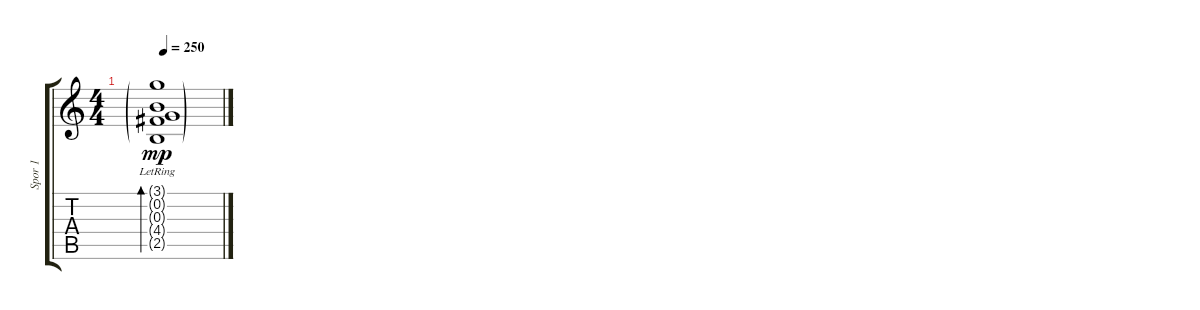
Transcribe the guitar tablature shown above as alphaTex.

\track ("Spor 1" "Spor 1") {instrument acousticguitarsteel}
\staff {score tabs}
\tuning (E4 B3 G3 D3 A2 E2) {hide}
\ts (4 4)
\tempo 250
\clef g2
\ks c
(3.1{g lr} 0.2{g lr} 0.3{g lr} 4.4{g lr} 2.5{g lr}).1{bd 480 dy mp}
